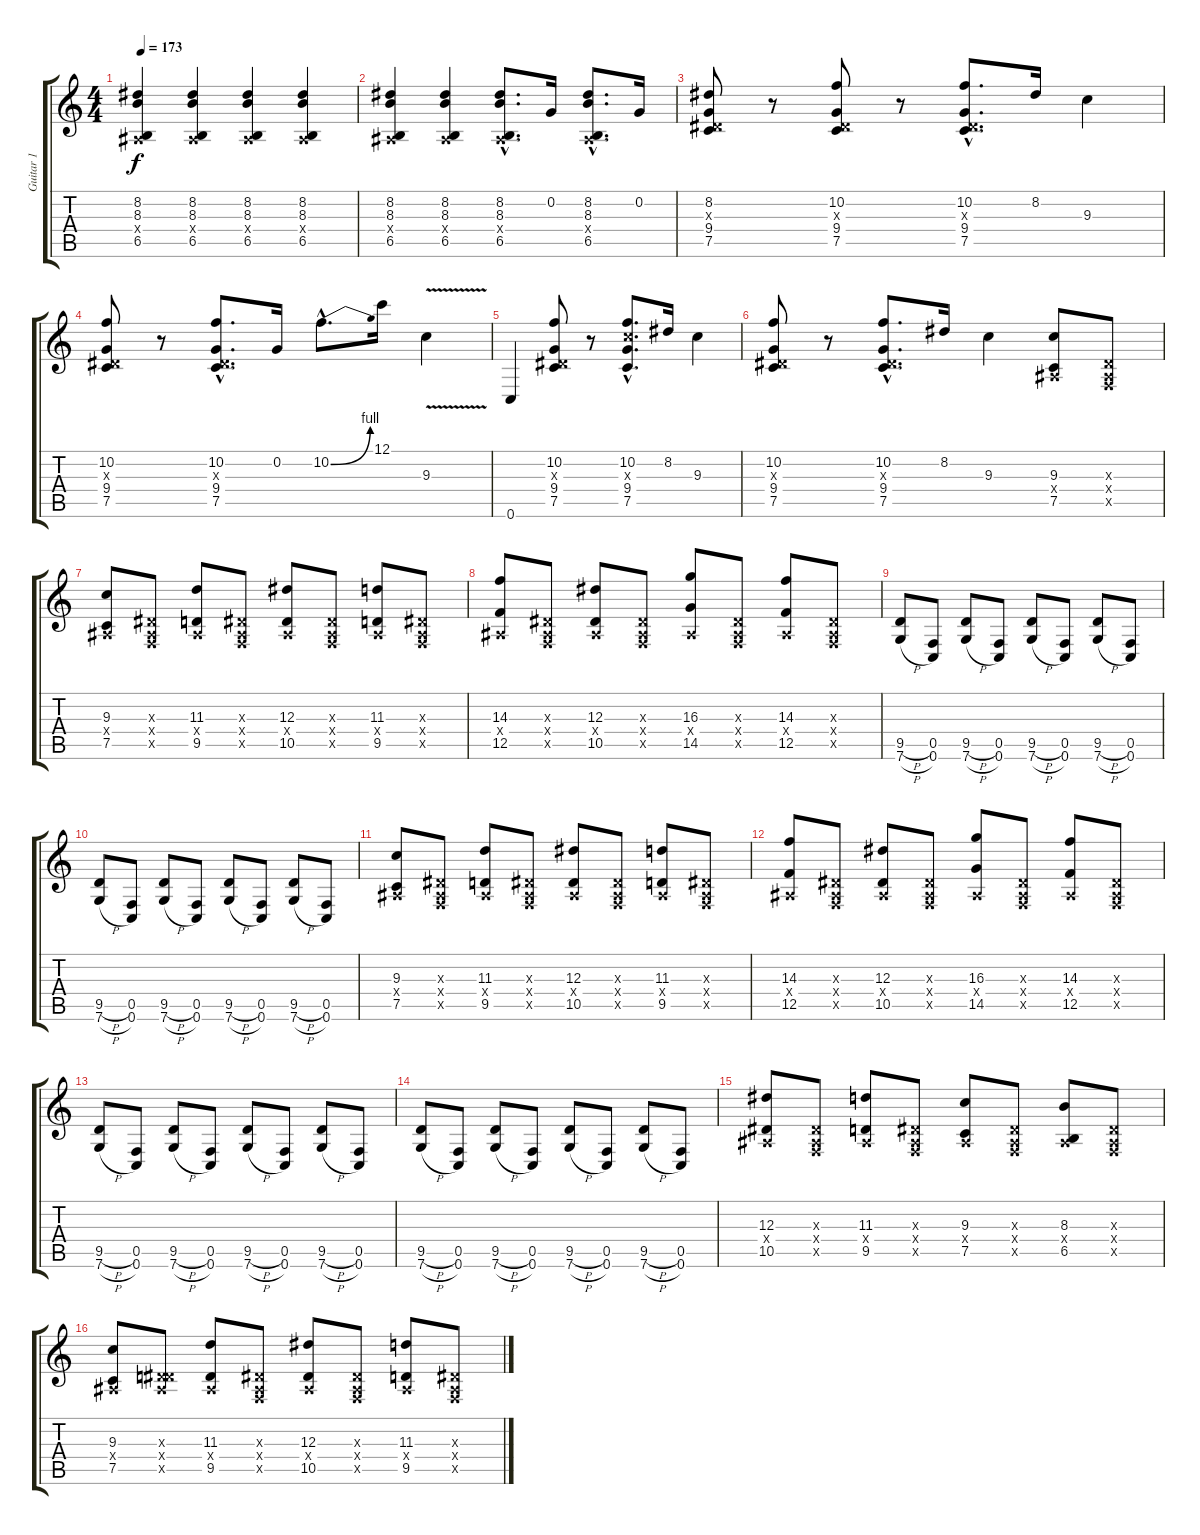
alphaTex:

\track ("Guitar 1" "Guitar 1") {instrument overdrivenguitar}
\staff {score tabs}
\tuning (C4 G3 Eb3 Bb2 F2 C2) {hide}
\ts (4 4)
\tempo 173
\clef g2
\ks c
(8.2 8.3 0.4{x} 6.5).4{dy f} (8.2 8.3 0.4{x} 6.5).4 (8.2 8.3 0.4{x} 6.5).4 (8.2 8.3 0.4{x} 6.5).4 |
(8.2 8.3 0.4{x} 6.5).4 (8.2 8.3 0.4{x} 6.5).4 (8.2{hac} 8.3{hac} 0.4{hac x} 6.5{hac}).8{d} 0.2.16 (8.2{hac} 8.3{hac} 0.4{hac x} 6.5{hac}).8{d} 0.2.16 |
(8.2 0.3{x} 9.4 7.5).8 r.8 (10.2 0.3{x} 9.4 7.5).8 r.8 (10.2{hac} 0.3{hac x} 9.4{hac} 7.5{hac}).8{d} 8.2.16 9.3.4 |
(10.2 0.3{x} 9.4 7.5).8 r.8 (10.2{hac} 0.3{hac x} 9.4{hac} 7.5{hac}).8{d} 0.2.16 10.2{be (bend 0 0 60 4) hac}.8{d} 12.1.16 9.3{v}.4 |
0.6.4 (10.2 0.3{x} 9.4 7.5).8 r.8 (10.2{hac} 9.3{hac x} 9.4{hac} 7.5{hac}).8{d} 8.2.16 9.3.4 |
(10.2 0.3{x} 9.4 7.5).8 r.8 (10.2{hac} 0.3{hac x} 9.4{hac} 7.5{hac}).8{d} 8.2.16 9.3.4 (9.3 0.4{x} 7.5).8 (0.3{x} 0.4{x} 0.5{x}).8 |
(9.3 0.4{x} 7.5).8 (0.3{x} 0.4{x} 0.5{x}).8 (11.3 0.4{x} 9.5).8 (0.3{x} 0.4{x} 0.5{x}).8 (12.3 0.4{x} 10.5).8 (0.3{x} 0.4{x} 0.5{x}).8 (11.3 0.4{x} 9.5).8 (0.3{x} 0.4{x} 0.5{x}).8 |
(14.3 0.4{x} 12.5).8 (0.3{x} 0.4{x} 0.5{x}).8 (12.3 0.4{x} 10.5).8 (0.3{x} 0.4{x} 0.5{x}).8 (16.3 0.4{x} 14.5).8 (0.3{x} 0.4{x} 0.5{x}).8 (14.3 0.4{x} 12.5).8 (0.3{x} 0.4{x} 0.5{x}).8 |
(9.5{h} 7.6{h}).8 (0.5 0.6).8 (9.5{h} 7.6{h}).8 (0.5 0.6).8 (9.5{h} 7.6{h}).8 (0.5 0.6).8 (9.5{h} 7.6{h}).8 (0.5 0.6).8 |
(9.5{h} 7.6{h}).8 (0.5 0.6).8 (9.5{h} 7.6{h}).8 (0.5 0.6).8 (9.5{h} 7.6{h}).8 (0.5 0.6).8 (9.5{h} 7.6{h}).8 (0.5 0.6).8 |
(9.3 0.4{x} 7.5).8 (0.3{x} 0.4{x} 0.5{x}).8 (11.3 0.4{x} 9.5).8 (0.3{x} 0.4{x} 0.5{x}).8 (12.3 0.4{x} 10.5).8 (0.3{x} 0.4{x} 0.5{x}).8 (11.3 0.4{x} 9.5).8 (0.3{x} 0.4{x} 0.5{x}).8 |
(14.3 0.4{x} 12.5).8 (0.3{x} 0.4{x} 0.5{x}).8 (12.3 0.4{x} 10.5).8 (0.3{x} 0.4{x} 0.5{x}).8 (16.3 0.4{x} 14.5).8 (0.3{x} 0.4{x} 0.5{x}).8 (14.3 0.4{x} 12.5).8 (0.3{x} 0.4{x} 0.5{x}).8 |
(9.5{h} 7.6{h}).8 (0.5 0.6).8 (9.5{h} 7.6{h}).8 (0.5 0.6).8 (9.5{h} 7.6{h}).8 (0.5 0.6).8 (9.5{h} 7.6{h}).8 (0.5 0.6).8 |
(9.5{h} 7.6{h}).8 (0.5 0.6).8 (9.5{h} 7.6{h}).8 (0.5 0.6).8 (9.5{h} 7.6{h}).8 (0.5 0.6).8 (9.5{h} 7.6{h}).8 (0.5 0.6).8 |
(12.3 0.4{x} 10.5).8 (0.3{x} 0.4{x} 0.5{x}).8 (11.3 0.4{x} 9.5).8 (0.3{x} 0.4{x} 0.5{x}).8 (9.3 0.4{x} 7.5).8 (0.3{x} 0.4{x} 0.5{x}).8 (8.3 0.4{x} 6.5).8 (0.3{x} 0.4{x} 0.5{x}).8 |
(9.3 0.4{x} 7.5).8 (0.3{x} 0.4{x} 9.5{x}).8 (11.3 0.4{x} 9.5).8 (0.3{x} 0.4{x} 0.5{x}).8 (12.3 0.4{x} 10.5).8 (0.3{x} 0.4{x} 0.5{x}).8 (11.3 0.4{x} 9.5).8 (0.3{x} 0.4{x} 0.5{x}).8
